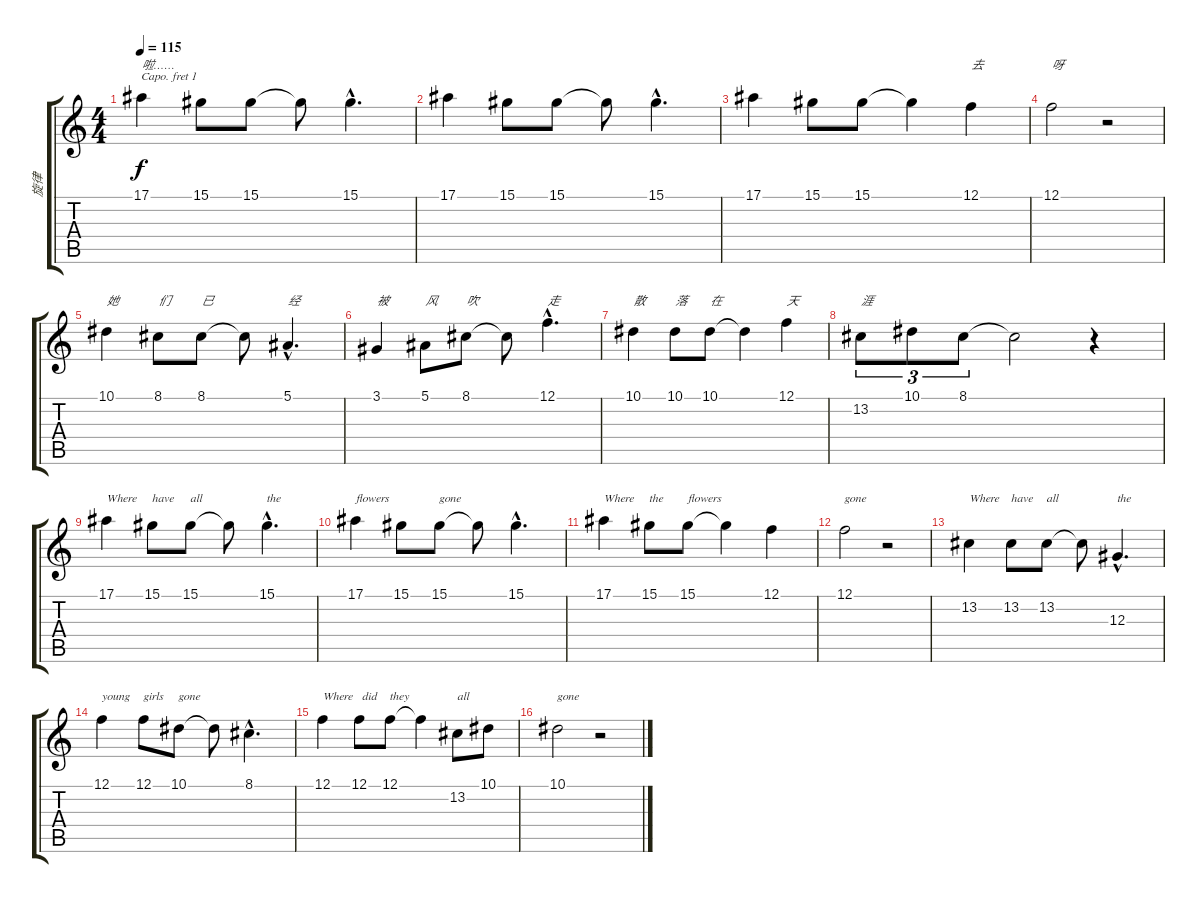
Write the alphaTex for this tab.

\track ("旋律" "旋律") {instrument flute}
\staff {score tabs}
\capo 1
\tuning (E4 B3 G3 D3 A2 E2) {hide}
\ts (4 4)
\tempo 115
\clef g2
\ks c
17.1.4{txt "啦……" dy f} 15.1.8 15.1.8 15.1{t}.8 15.1{hac}.4{d} |
17.1.4 15.1.8 15.1.8 15.1{t}.8 15.1{hac}.4{d} |
17.1.4 15.1.8 15.1.8 15.1{t}.4 12.1.4{txt "去"} |
12.1.2{txt "呀"} r.2 |
10.1.4{txt "她"} 8.1.8{txt "们"} 8.1.8{txt "已"} 8.1{t}.8 5.1{hac}.4{d txt "经"} |
3.1.4{txt "被"} 5.1.8{txt "风"} 8.1.8{txt "吹"} 8.1{t}.8 12.1{hac}.4{d txt "走"} |
10.1.4{txt "散"} 10.1.8{txt "落"} 10.1.8{txt "在"} 10.1{t}.4 12.1.4{txt "天"} |
13.2.8{tu (3 2) txt "涯"} 10.1.8{tu (3 2)} 8.1.8{tu (3 2)} 8.1{t}.2 r.4 |
17.1.4{txt "Where"} 15.1.8{txt "have"} 15.1.8{txt "all "} 15.1{t}.8 15.1{hac}.4{d txt "the"} |
17.1.4{txt "flowers"} 15.1.8 15.1.8{txt "gone"} 15.1{t}.8 15.1{hac}.4{d} |
17.1.4{txt "Where"} 15.1.8{txt "the"} 15.1.8{txt "flowers"} 15.1{t}.4 12.1.4 |
12.1.2{txt "gone"} r.2 |
13.2.4{txt "Where"} 13.2.8{txt "have"} 13.2.8{txt "all"} 13.2{t}.8 12.3{hac}.4{d txt "the"} |
12.1.4{txt "young"} 12.1.8{txt "girls"} 10.1.8{txt "gone"} 10.1{t}.8 8.1{hac}.4{d} |
12.1.4{txt "Where"} 12.1.8{txt " did"} 12.1.8{txt "they"} 12.1{t}.4 13.2.8{txt "all"} 10.1.8 |
10.1.2{txt "gone"} r.2
